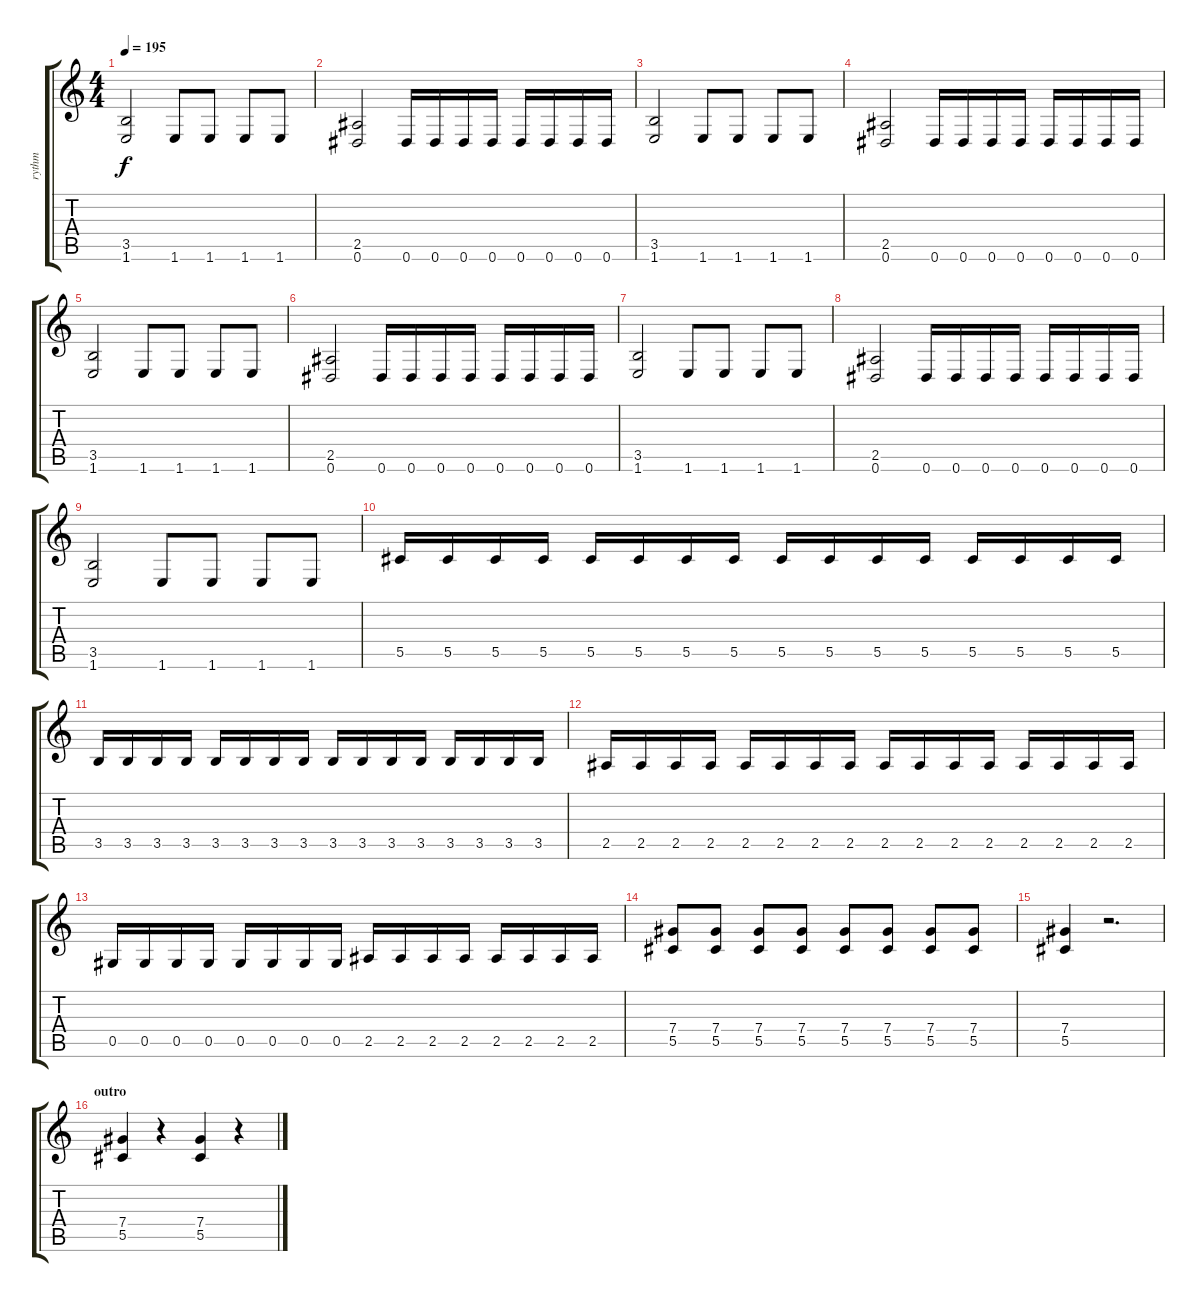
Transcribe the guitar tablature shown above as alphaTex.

\track ("rythm" "rythm") {instrument distortionguitar}
\staff {score tabs}
\tuning (Eb4 Bb3 Gb3 Db3 Ab2 Eb2) {hide}
\ts (4 4)
\tempo 195
\clef g2
\ks c
(3.5 1.6).2{dy f} 1.6.8 1.6.8 1.6.8 1.6.8 |
(2.5 0.6).2 0.6.16 0.6.16 0.6.16 0.6.16 0.6.16 0.6.16 0.6.16 0.6.16 |
(3.5 1.6).2 1.6.8 1.6.8 1.6.8 1.6.8 |
(2.5 0.6).2 0.6.16 0.6.16 0.6.16 0.6.16 0.6.16 0.6.16 0.6.16 0.6.16 |
(3.5 1.6).2 1.6.8 1.6.8 1.6.8 1.6.8 |
(2.5 0.6).2 0.6.16 0.6.16 0.6.16 0.6.16 0.6.16 0.6.16 0.6.16 0.6.16 |
(3.5 1.6).2 1.6.8 1.6.8 1.6.8 1.6.8 |
\section ("" "")
(2.5 0.6).2 0.6.16 0.6.16 0.6.16 0.6.16 0.6.16 0.6.16 0.6.16 0.6.16 |
(3.5 1.6).2 1.6.8 1.6.8 1.6.8 1.6.8 |
5.5.16 5.5.16 5.5.16 5.5.16 5.5.16 5.5.16 5.5.16 5.5.16 5.5.16 5.5.16 5.5.16 5.5.16 5.5.16 5.5.16 5.5.16 5.5.16 |
3.5.16 3.5.16 3.5.16 3.5.16 3.5.16 3.5.16 3.5.16 3.5.16 3.5.16 3.5.16 3.5.16 3.5.16 3.5.16 3.5.16 3.5.16 3.5.16 |
2.5.16 2.5.16 2.5.16 2.5.16 2.5.16 2.5.16 2.5.16 2.5.16 2.5.16 2.5.16 2.5.16 2.5.16 2.5.16 2.5.16 2.5.16 2.5.16 |
\section ("" "")
0.5.16 0.5.16 0.5.16 0.5.16 0.5.16 0.5.16 0.5.16 0.5.16 2.5.16 2.5.16 2.5.16 2.5.16 2.5.16 2.5.16 2.5.16 2.5.16 |
(7.4 5.5).8 (7.4 5.5).8 (7.4 5.5).8 (7.4 5.5).8 (7.4 5.5).8 (7.4 5.5).8 (7.4 5.5).8 (7.4 5.5).8 |
(7.4 5.5).4 r.2{d} |
\section ("" "outro")
(7.4 5.5).4 r.4 (7.4 5.5).4 r.4
